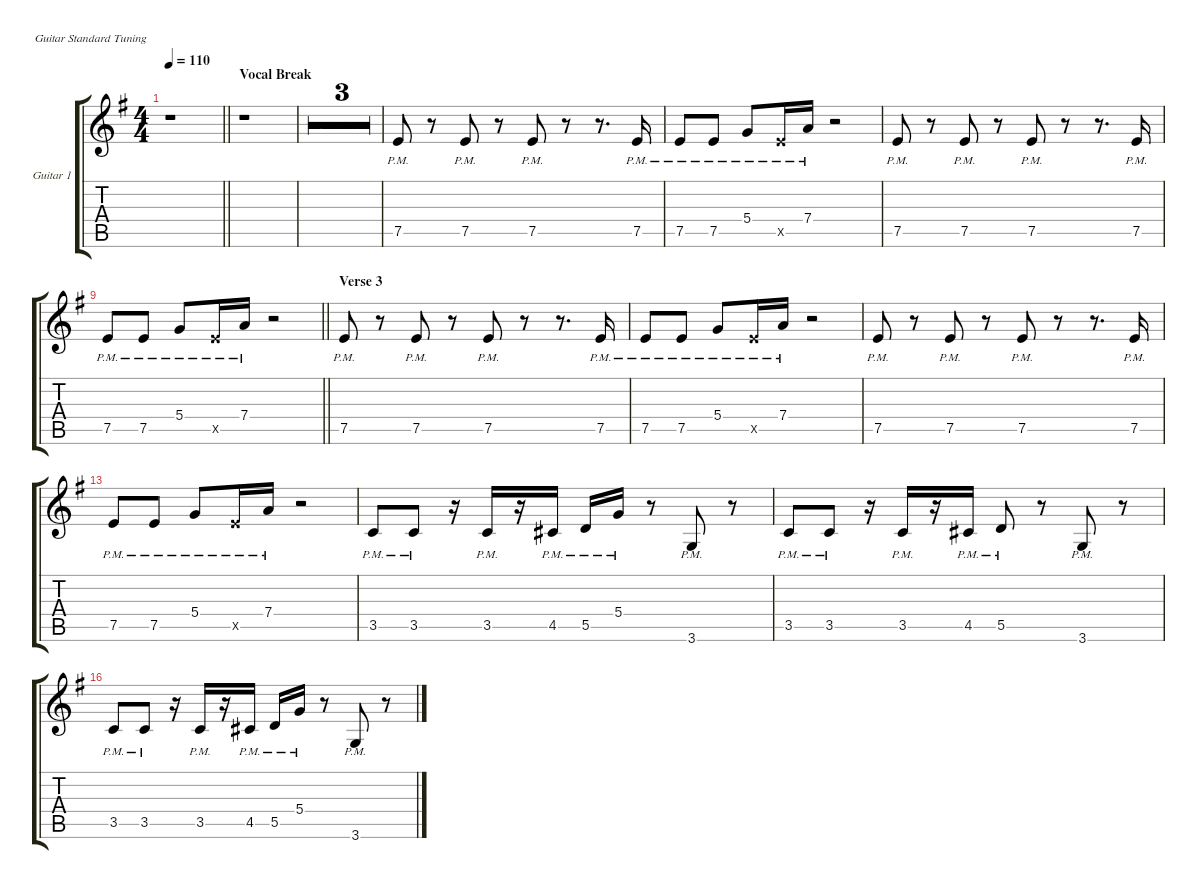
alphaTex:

\defaultSystemsLayout 4
\hideDynamics
\bracketExtendMode groupsimilarinstruments
\useSystemSignSeparator
\multiBarRest
\multiTrackTrackNamePolicy allsystems
\firstSystemTrackNameMode fullname
\firstSystemTrackNameOrientation horizontal
\otherSystemsTrackNameOrientation horizontal
\defaultBarNumberDisplay FirstOfSystem
\track ("Guitar 1" "Gtr. 1") {multiBarRest instrument overdrivenguitar}
\staff {score tabs}
\tuning (E4 B3 G3 D3 A2 E2)
\ts (4 4)
\tempo 110
\clef g2
\barLineRight lightlight
\ks g
r.1{dy f} |
\section ("" "Vocal Break")
r.1 |
r.1 |
r.1 |
r.1 |
7.5{pm}.8 r.8 7.5{pm}.8 r.8 7.5{pm}.8 r.8 r.8{d} 7.5{pm}.16 |
7.5{pm}.8 7.5{pm}.8 5.4{pm}.8 7.5{pm x}.16 7.4{pm}.16 r.2 |
7.5{pm}.8 r.8 7.5{pm}.8 r.8 7.5{pm}.8 r.8 r.8{d} 7.5{pm}.16 |
\barLineRight lightlight
7.5{pm}.8 7.5{pm}.8 5.4{pm}.8 7.5{pm x}.16 7.4{pm}.16 r.2 |
\section ("" "Verse 3")
7.5{pm}.8 r.8 7.5{pm}.8 r.8 7.5{pm}.8 r.8 r.8{d} 7.5{pm}.16 |
7.5{pm}.8 7.5{pm}.8 5.4{pm}.8 7.5{pm x}.16 7.4{pm}.16 r.2 |
7.5{pm}.8 r.8 7.5{pm}.8 r.8 7.5{pm}.8 r.8 r.8{d} 7.5{pm}.16 |
7.5{pm}.8 7.5{pm}.8 5.4{pm}.8 7.5{pm x}.16 7.4{pm}.16 r.2 |
3.5{pm}.8 3.5{pm}.8 r.16 3.5{pm}.16 r.16 4.5{pm}.16 5.5{pm}.16 5.4{pm}.16 r.8 3.6{pm}.8 r.8 |
3.5{pm}.8 3.5{pm}.8 r.16 3.5{pm}.16 r.16 4.5{pm}.16 5.5{pm}.8 r.8 3.6{pm}.8 r.8 |
3.5{pm}.8 3.5{pm}.8 r.16 3.5{pm}.16 r.16 4.5{pm}.16 5.5{pm}.16 5.4{pm}.16 r.8 3.6{pm}.8 r.8
